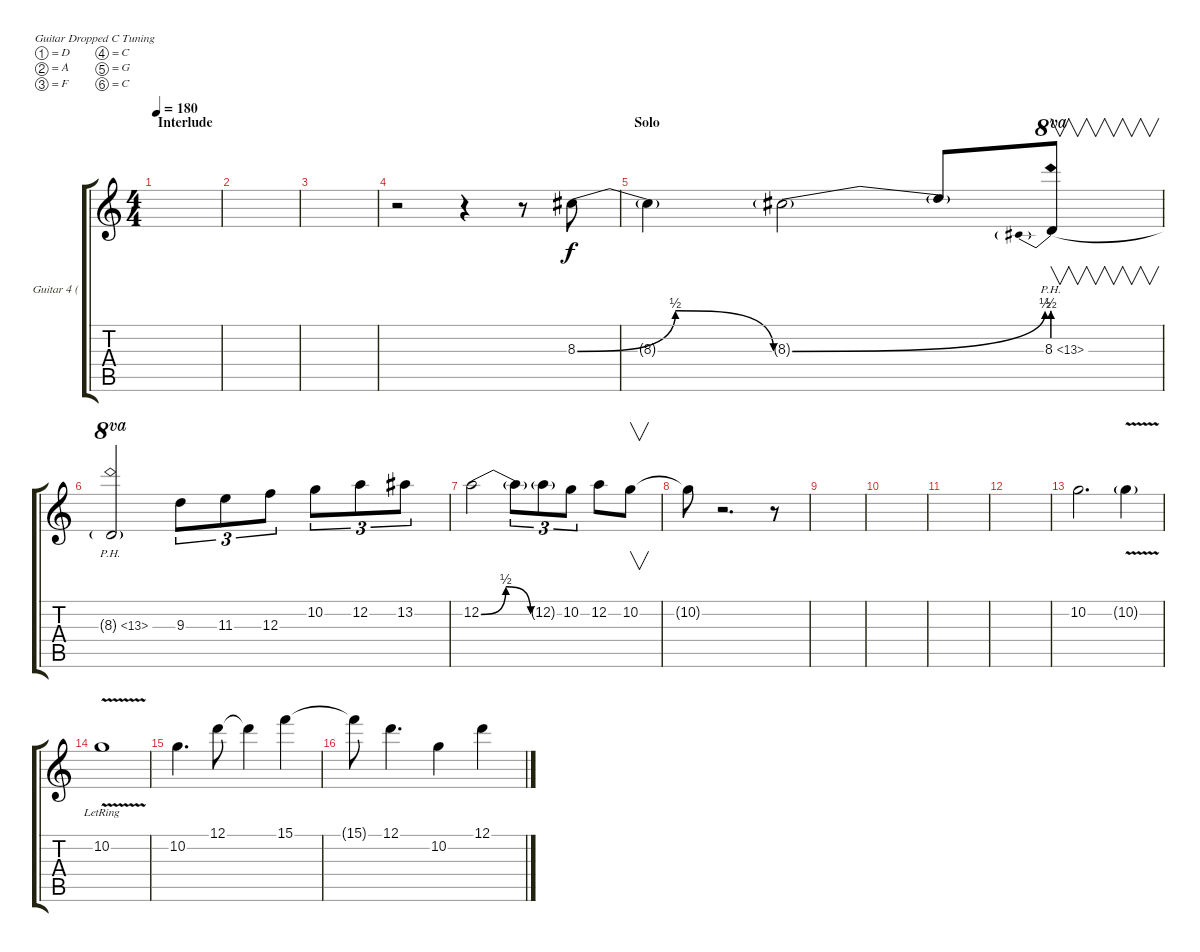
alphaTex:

\defaultSystemsLayout 4
\bracketExtendMode groupsimilarinstruments
\firstSystemTrackNameOrientation horizontal
\otherSystemsTrackNameOrientation horizontal
\track ("Guitar 4 (Lead) Right" "Guitar 4 (") {instrument distortionguitar}
\staff {score tabs}
\tuning (D4 A3 F3 C3 G2 C2)
\ts (4 4)
\section ("" "Interlude")
\tempo 180
\clef g2
\ks c
|
|
|
r.2 r.4 r.8 8.3{be (bendrelease 0 0 10.2 2 20.4 2 30 0)}.8 |
\section ("" "Solo")
8.3{t}.4 8.3{be (bend 0 0 45 2) g}.2 8.3{t}.8 8.3{be (prebend 0 2 60 2) ph 5}.8{v ot 8va} |
8.3{ph 5 t}.2{ot 8va} 9.3.8{tu (3 2)} 11.3.8{tu (3 2)} 12.3.8{tu (3 2)} 10.2.8{tu (3 2)} 12.2.8{tu (3 2)} 13.2.8{tu (3 2)} |
12.2{be (bendrelease 0 0 9.6 2 45 2 59.4 0)}.2 12.2{t}.8{tu (3 2)} 12.2{g}.8{tu (3 2)} 10.2.8{tu (3 2)} 12.2.8 10.2.8{v} |
10.2{t}.8 r.2{d} r.8 |
|
|
|
|
10.2.2{d} 10.2{v g}.4 |
10.2{v lr}.1 |
10.2.4{d} 12.1.8 12.1{t}.4 15.1.4 |
15.1{t}.8 12.1.4{d} 10.2.4 12.1.4
